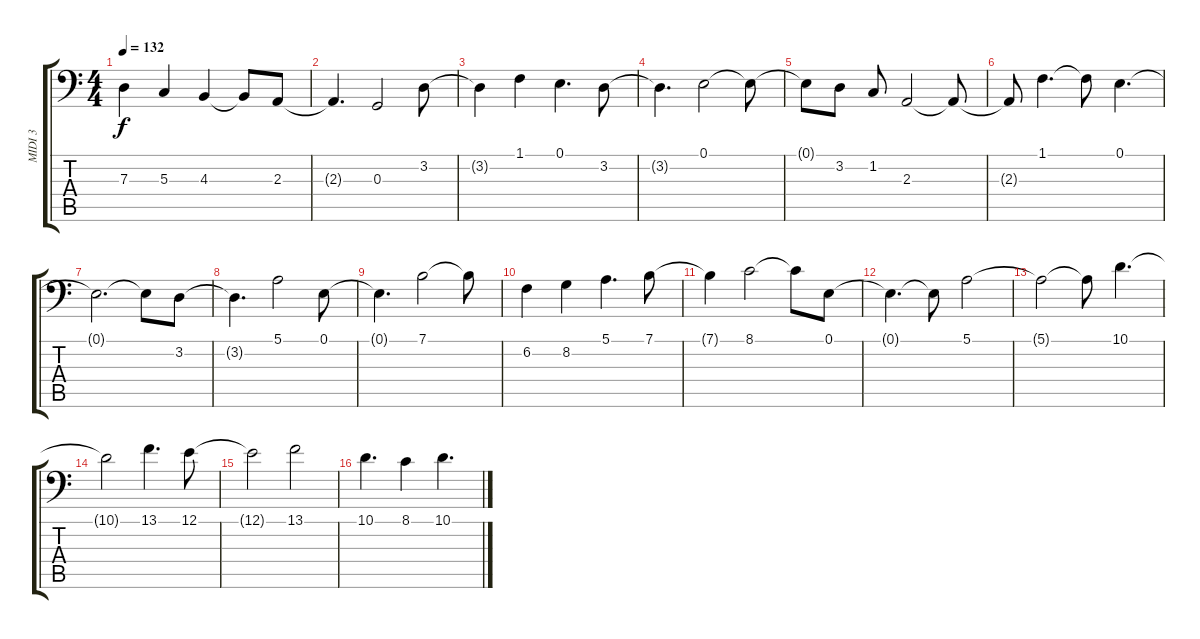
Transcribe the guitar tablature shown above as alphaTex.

\track ("MIDI 3" "MIDI 3") {solo instrument synthstrings1}
\staff {score tabs}
\tuning (E3 B2 G2 D2 A1 E1) {hide}
\ts (4 4)
\tempo 132
\clef f4
\ks c
7.3.4{dy f} 5.3.4 4.3.4 4.3{t}.8 2.3.8 |
2.3{t}.4{d} 0.3.2 3.2.8 |
3.2{t}.4 1.1.4 0.1.4{d} 3.2.8 |
3.2{t}.4{d} 0.1.2 0.1{t}.8 |
0.1{t}.8 3.2.8 1.2.8 2.3.2 2.3{t}.8 |
2.3{t}.8 1.1.4{d} 1.1{t}.8 0.1.4{d} |
0.1{t}.2{d} 0.1{t}.8 3.2.8 |
3.2{t}.4{d} 5.1.2 0.1.8 |
0.1{t}.4{d} 7.1.2 7.1{t}.8 |
6.2.4 8.2.4 5.1.4{d} 7.1.8 |
7.1{t}.4 8.1.2 8.1{t}.8 0.1.8 |
0.1{t}.4{d} 0.1{t}.8 5.1.2 |
5.1{t}.2 5.1{t}.8 10.1.4{d} |
10.1{t}.2 13.1.4{d} 12.1.8 |
12.1{t}.2 13.1.2 |
10.1.4{d} 8.1.4 10.1.4{d}
